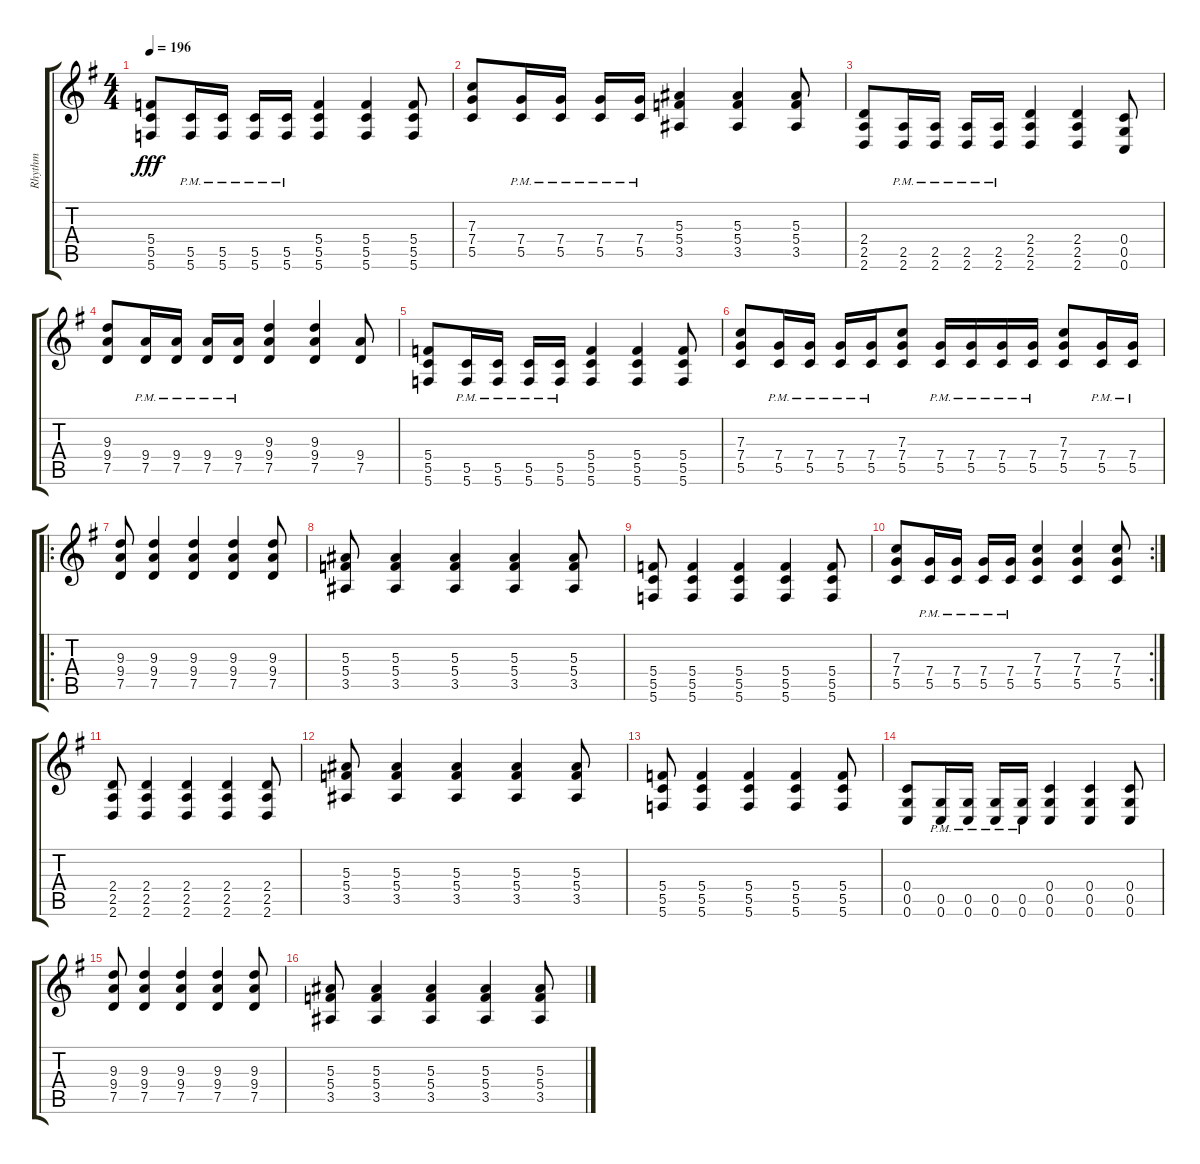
\track ("Rhythm" "Rhythm") {instrument overdrivenguitar}
\staff {score tabs}
\tuning (D4 A3 F3 C3 G2 C2) {hide}
\ts (4 4)
\tempo 196
\clef g2
\ks g
(5.4 5.5 5.6).8{dy fff} (5.5{pm} 5.6{pm}).16 (5.5{pm} 5.6{pm}).16 (5.5{pm} 5.6{pm}).16 (5.5{pm} 5.6{pm}).16 (5.4 5.5 5.6).4 (5.4 5.5 5.6).4 (5.4 5.5 5.6).8 |
(7.3 7.4 5.5).8 (7.4{pm} 5.5{pm}).16 (7.4{pm} 5.5{pm}).16 (7.4{pm} 5.5{pm}).16 (7.4{pm} 5.5{pm}).16 (5.3 5.4 3.5).4 (5.3 5.4 3.5).4 (5.3 5.4 3.5).8 |
(2.4 2.5 2.6).8 (2.5{pm} 2.6{pm}).16 (2.5{pm} 2.6{pm}).16 (2.5{pm} 2.6{pm}).16 (2.5{pm} 2.6{pm}).16 (2.4 2.5 2.6).4 (2.4 2.5 2.6).4 (0.4 0.5 0.6).8 |
(9.3 9.4 7.5).8 (9.4{pm} 7.5{pm}).16 (9.4{pm} 7.5{pm}).16 (9.4{pm} 7.5{pm}).16 (9.4{pm} 7.5{pm}).16 (9.3 9.4 7.5).4 (9.3 9.4 7.5).4 (9.4 7.5).8 |
(5.4 5.5 5.6).8 (5.5{pm} 5.6{pm}).16 (5.5{pm} 5.6{pm}).16 (5.5{pm} 5.6{pm}).16 (5.5{pm} 5.6{pm}).16 (5.4 5.5 5.6).4 (5.4 5.5 5.6).4 (5.4 5.5 5.6).8 |
(7.3 7.4 5.5).8 (7.4{pm} 5.5{pm}).16 (7.4{pm} 5.5{pm}).16 (7.4{pm} 5.5{pm}).16 (7.4{pm} 5.5{pm}).16 (7.3 7.4 5.5).8 (7.4{pm} 5.5{pm}).16 (7.4{pm} 5.5{pm}).16 (7.4{pm} 5.5{pm}).16 (7.4{pm} 5.5{pm}).16 (7.3 7.4 5.5).8 (7.4{pm} 5.5{pm}).16 (7.4{pm} 5.5{pm}).16 |
\ro
(9.3 9.4 7.5).8 (9.3 9.4 7.5).4 (9.3 9.4 7.5).4 (9.3 9.4 7.5).4 (9.3 9.4 7.5).8 |
(5.3 5.4 3.5).8 (5.3 5.4 3.5).4 (5.3 5.4 3.5).4 (5.3 5.4 3.5).4 (5.3 5.4 3.5).8 |
(5.4 5.5 5.6).8 (5.4 5.5 5.6).4 (5.4 5.5 5.6).4 (5.4 5.5 5.6).4 (5.4 5.5 5.6).8 |
\rc 2
(7.3 7.4 5.5).8 (7.4{pm} 5.5{pm}).16 (7.4{pm} 5.5{pm}).16 (7.4{pm} 5.5{pm}).16 (7.4{pm} 5.5{pm}).16 (7.3 7.4 5.5).4 (7.3 7.4 5.5).4 (7.3 7.4 5.5).8 |
(2.4 2.5 2.6).8 (2.4 2.5 2.6).4 (2.4 2.5 2.6).4 (2.4 2.5 2.6).4 (2.4 2.5 2.6).8 |
(5.3 5.4 3.5).8 (5.3 5.4 3.5).4 (5.3 5.4 3.5).4 (5.3 5.4 3.5).4 (5.3 5.4 3.5).8 |
(5.4 5.5 5.6).8 (5.4 5.5 5.6).4 (5.4 5.5 5.6).4 (5.4 5.5 5.6).4 (5.4 5.5 5.6).8 |
(0.4 0.5 0.6).8 (0.5{pm} 0.6{pm}).16 (0.5{pm} 0.6{pm}).16 (0.5{pm} 0.6{pm}).16 (0.5{pm} 0.6{pm}).16 (0.4 0.5 0.6).4 (0.4 0.5 0.6).4 (0.4 0.5 0.6).8 |
(9.3 9.4 7.5).8 (9.3 9.4 7.5).4 (9.3 9.4 7.5).4 (9.3 9.4 7.5).4 (9.3 9.4 7.5).8 |
(5.3 5.4 3.5).8 (5.3 5.4 3.5).4 (5.3 5.4 3.5).4 (5.3 5.4 3.5).4 (5.3 5.4 3.5).8
